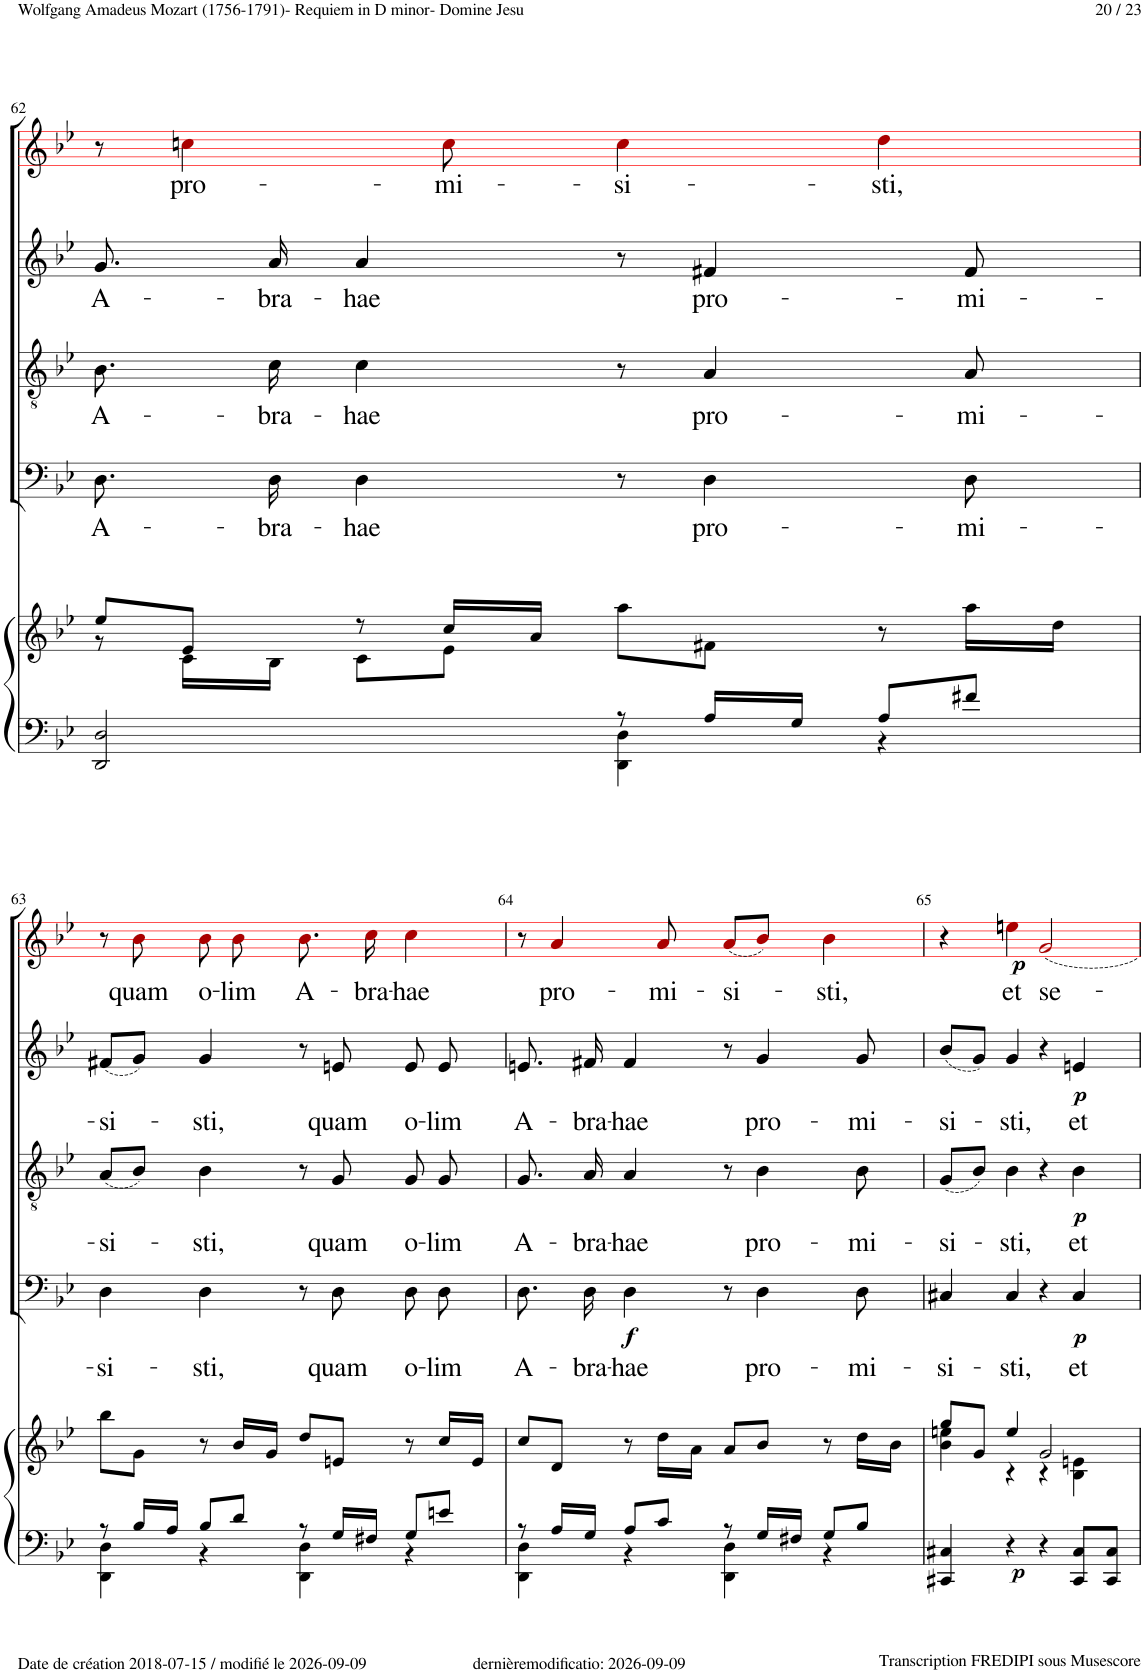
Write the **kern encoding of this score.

**kern	**kern	**dynam	**kern	**text	**dynam	**kern	**text	**dynam	**kern	**text	**dynam	**kern	**text	**dynam
*part5	*part5	*part5	*part4	*part4	*part4	*part3	*part3	*part3	*part2	*part2	*part2	*part1	*part1	*part1
*staff6	*staff5	*staff5/6	*staff4	*staff4	*staff4	*staff3	*staff3	*staff3	*staff2	*staff2	*staff2	*staff1	*staff1	*staff1
*I"Piano	*	*	*I"Bass	*	*	*I"Tenor	*	*	*I"Alto	*	*	*I"Soprano	*	*
*I'Pno	*	*	*	*	*	*	*	*	*	*	*	*	*	*
!!LO:PB:g=z
*clefF4	*clefG2	*	*clefF4	*	*	*clefGv2	*	*	*clefG2	*	*	*clefG2	*	*
*	*	*	*	*	*	*	*	*	*	*	*	*ITrd1c2	*	*
*k[b-e-]	*k[b-e-]	*	*k[b-e-]	*	*	*k[b-e-]	*	*	*k[b-e-]	*	*	*k[b-e-]	*	*
*M4/4	*M4/4	*	*M4/4	*	*	*M4/4	*	*	*M4/4	*	*	*M4/4	*	*
*met(c)	*met(c)	*	*met(c)	*	*	*met(c)	*	*	*met(c)	*	*	*met(c)	*	*
=62	=62	=62	=62	=62	=62	=62	=62	=62	=62	=62	=62	=62	=62	=62
*^	*^	*	*	*	*	*	*	*	*	*	*	*	*	*
!	!	!	!	!	!	!LO:LY:b	!	!	!LO:LY:b	!	!	!LO:LY:b	!	!	!	!
2DD/ 2D/	2ryy	8ee-/L	8r	.	8.D!\L	A-	.	8.B-!\	A-	.	8.g!/	A-	.	8r	.	.
!	!	!	!	!	!	!	!	!	!	!	!	!	!	!	!LO:LY:b	!
.	.	8e-/J	16c\LL	.	.	.	.	.	.	.	.	.	.	4ccn!i\	pro-	.
!	!	!	!	!	!	!LO:LY:b	!	!	!LO:LY:b	!	!	!LO:LY:b	!	!	!	!
.	.	.	16B-\JJ	.	16D!\Jk	-bra-	.	16c!\	-bra-	.	16a!/	-bra-	.	.	.	.
!	!	!	!	!	!	!LO:LY:b	!	!	!LO:LY:b	!	!	!LO:LY:b	!	!	!	!
.	.	8r	8c\L	.	4D!\	-hae	.	4c!\	-hae	.	4a!/	-hae	.	.	.	.
!	!	!	!	!	!	!	!	!	!	!	!	!	!	!	!LO:LY:b	!
.	.	16cc/LL	8e-\J	.	.	.	.	.	.	.	.	.	.	8cc!i\	-mi-	.
.	.	16a/JJ	.	.	.	.	.	.	.	.	.	.	.	.	.	.
!	!	!	!	!	!	!	!	!	!	!	!	!	!	!	!LO:LY:b	!
8r	4DD\ 4D\	8aa\L	2ryy	.	8r	.	.	8r	.	.	8r	.	.	4cc!i\	-si-	.
!	!	!	!	!	!	!LO:LY:b	!	!	!LO:LY:b	!	!	!LO:LY:b	!	!	!	!
16A/LL	.	8f#X\J	.	.	4D!\	pro-	.	4A!/	pro-	.	4f#X!/	pro-	.	.	.	.
16G/JJ	.	.	.	.	.	.	.	.	.	.	.	.	.	.	.	.
!	!	!	!	!	!	!	!	!	!	!	!	!	!	!	!LO:LY:b	!
8A/L	4r	8r	.	.	.	.	.	.	.	.	.	.	.	4dd!i\	-sti,	.
!	!	!	!	!	!	!LO:LY:b	!	!	!LO:LY:b	!	!	!LO:LY:b	!	!	!	!
8f#X/J	.	16aa\LL	.	.	8D!\	-mi-	.	8A!/	-mi-	.	8f#!/	-mi-	.	.	.	.
.	.	16dd\JJ	.	.	.	.	.	.	.	.	.	.	.	.	.	.
*	*	*v	*v	*	*	*	*	*	*	*	*	*	*	*	*	*
!!LO:LB:g=z
=63	=63	=63	=63	=63	=63	=63	=63	=63	=63	=63	=63	=63	=63	=63	=63
!	!	!	!	!	!LO:LY:b	!	!	!LO:LY:b	!	!	!LO:LY:b	!	!	!	!
8r	4DD\ 4D\	8bb-\L	.	4D!\	-si-	.	(8A!/L	-si-	.	(8f#X!/L	-si-	.	8r	.	.
!	!	!	!	!	!	!	!	!	!	!	!	!	!	!LO:LY:b	!
16B-/LL	.	8g\J	.	.	.	.	8B-!/J)	.	.	8g!/J)	.	.	8b-!i\	quam	.
16A/JJ	.	.	.	.	.	.	.	.	.	.	.	.	.	.	.
!	!	!	!	!	!LO:LY:b	!	!	!LO:LY:b	!	!	!LO:LY:b	!	!	!LO:LY:b	!
8B-/L	4r	8r	.	4D!\	-sti,	.	4B-!\	-sti,	.	4g!/	-sti,	.	8b-!i\	o-	.
!	!	!	!	!	!	!	!	!	!	!	!	!	!	!LO:LY:b	!
8d/J	.	16b-/LL	.	.	.	.	.	.	.	.	.	.	8b-!i\	-lim	.
.	.	16g/JJ	.	.	.	.	.	.	.	.	.	.	.	.	.
!	!	!	!	!	!	!	!	!	!	!	!	!	!	!LO:LY:b	!
8r	4DD\ 4D\	8dd/L	.	8r	.	.	8r	.	.	8r	.	.	8.b-!i\	A-	.
!	!	!	!	!	!LO:LY:b	!	!	!LO:LY:b	!	!	!LO:LY:b	!	!	!	!
16G/LL	.	8en/J	.	8D!\	quam	.	8G!/	quam	.	8en!/	quam	.	.	.	.
!	!	!	!	!	!	!	!	!	!	!	!	!	!	!LO:LY:b	!
16F#X/JJ	.	.	.	.	.	.	.	.	.	.	.	.	16cc!i\	-bra-	.
!	!	!	!	!	!LO:LY:b	!	!	!LO:LY:b	!	!	!LO:LY:b	!	!	!LO:LY:b	!
8G/L	4r	8r	.	8D!\L	o-	.	8G!/	o-	.	8e!/	o-	.	4cc!i\	-hae	.
!	!	!	!	!	!LO:LY:b	!	!	!LO:LY:b	!	!	!LO:LY:b	!	!	!	!
8en/J	.	16cc/LL	.	8D!\J	-lim	.	8G!/	-lim	.	8e!/	-lim	.	.	.	.
.	.	16e/JJ	.	.	.	.	.	.	.	.	.	.	.	.	.
=64	=64	=64	=64	=64	=64	=64	=64	=64	=64	=64	=64	=64	=64	=64	=64
!	!	!	!	!	!LO:LY:b	!	!	!LO:LY:b	!	!	!LO:LY:b	!	!	!	!
8r	4DD\ 4D\	8cc/L	.	8.D!\L	A-	.	8.G!/	A-	.	8.en!/	A-	.	8r	.	.
!	!	!	!	!	!	!	!	!	!	!	!	!	!	!LO:LY:b	!
16A/LL	.	8d/J	.	.	.	.	.	.	.	.	.	.	4a!i/	pro-	.
!	!	!	!	!	!LO:LY:b	!	!	!LO:LY:b	!	!	!LO:LY:b	!	!	!	!
16G/JJ	.	.	.	16D!\Jk	-bra-	.	16A!/	-bra-	.	16f#X!/	-bra-	.	.	.	.
!	!	!	!	!	!LO:LY:b	!LO:DY:b	!	!LO:LY:b	!	!	!LO:LY:b	!	!	!	!
8A/L	4r	8r	.	4D!\	-hae	f	4A!/	-hae	.	4f#!/	-hae	.	.	.	.
!	!	!	!	!	!	!	!	!	!	!	!	!	!	!LO:LY:b	!
8c/J	.	16dd\LL	.	.	.	.	.	.	.	.	.	.	8a!i/	-mi-	.
.	.	16a\JJ	.	.	.	.	.	.	.	.	.	.	.	.	.
!	!	!	!	!	!	!	!	!	!	!	!	!	!	!LO:LY:b	!
8r	4DD\ 4D\	8a/L	.	8r	.	.	8r	.	.	8r	.	.	(8a!i/L	-si-	.
!	!	!	!	!	!LO:LY:b	!	!	!LO:LY:b	!	!	!LO:LY:b	!	!	!	!
16G/LL	.	8b-/J	.	4D!\	pro-	.	4B-!\	pro-	.	4g!/	pro-	.	8b-!i/J)	.	.
16F#X/JJ	.	.	.	.	.	.	.	.	.	.	.	.	.	.	.
!	!	!	!	!	!	!	!	!	!	!	!	!	!	!LO:LY:b	!
8G/L	4r	8r	.	.	.	.	.	.	.	.	.	.	4b-!i\	-sti,	.
!	!	!	!	!	!LO:LY:b	!	!	!LO:LY:b	!	!	!LO:LY:b	!	!	!	!
8B-/J	.	16dd\LL	.	8D!\	-mi-	.	8B-!\	-mi-	.	8g!/	-mi-	.	.	.	.
.	.	16b-\JJ	.	.	.	.	.	.	.	.	.	.	.	.	.
*v	*v	*	*	*	*	*	*	*	*	*	*	*	*	*	*
=65	=65	=65	=65	=65	=65	=65	=65	=65	=65	=65	=65	=65	=65	=65
*	*^	*	*	*	*	*	*	*	*	*	*	*	*	*
!	!	!	!	!	!LO:LY:b	!	!	!LO:LY:b	!	!	!LO:LY:b	!	!	!	!
4CC#X/ 4C#X/	8gg/L	4b-\ 4een\	.	4C#X!/	-si-	.	(8G!/L	-si-	.	(8b-!/L	-si-	.	4r	.	.
.	8g/J	.	.	.	.	.	8B-!/J)	.	.	8g!/J)	.	.	.	.	.
!	!	!	!LO:DY:b=2	!	!LO:LY:b	!	!	!LO:LY:b	!	!	!LO:LY:b	!	!	!LO:LY:b	!LO:DY:b
4r	4ee/	4r	p	4C#!/	-sti,	.	4B-!\	-sti,	.	4g!/	-sti,	.	4een!i\	et	p
!	!	!	!	!	!	!	!	!	!	!	!	!	!	!LO:LY:b	!
4r	2g/	4r	.	4r	.	.	4r	.	.	4r	.	.	2g!i/	se-	.
!	!	!	!	!	!LO:LY:b	!LO:DY:b	!	!LO:LY:b	!LO:DY:b	!	!LO:LY:b	!LO:DY:b	!	!	!
8CC#/ 8C#/L	.	4B-\ 4en\	.	4C#!/	et	p	4B-!\	et	p	4en!/	et	p	.	.	.
8CC#/ 8C#/J	.	.	.	.	.	.	.	.	.	.	.	.	.	.	.
*	*v	*v	*	*	*	*	*	*	*	*	*	*	*	*	*
=	=	=	=	=	=	=	=	=	=	=	=	=	=	=
*-	*-	*-	*-	*-	*-	*-	*-	*-	*-	*-	*-	*-	*-	*-
